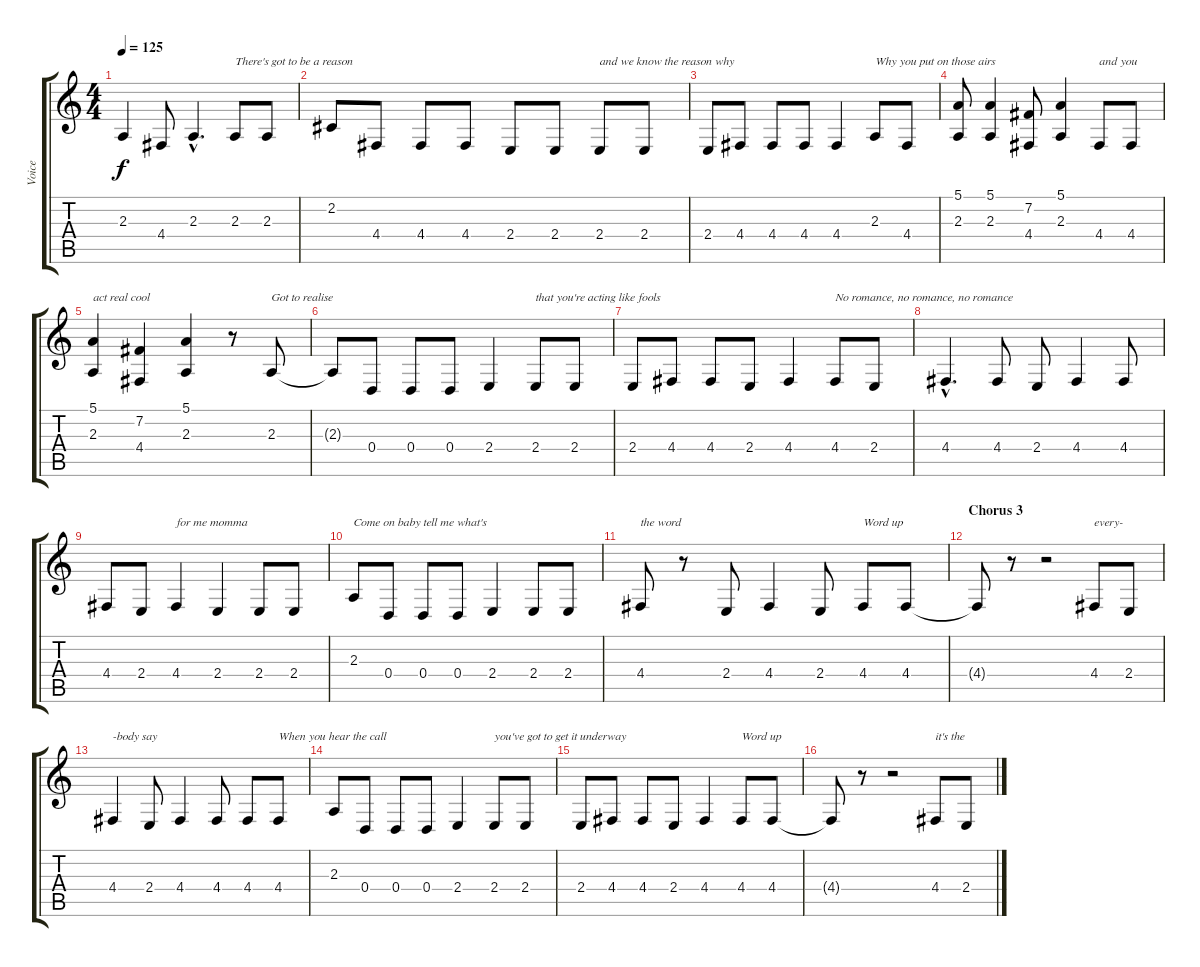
\track ("Voice" "Voice") {instrument lead2sawtooth}
\staff {score tabs}
\tuning (E4 B3 G3 D3 A2 D2) {hide}
\ts (4 4)
\tempo 125
\clef g2
\ks c
2.3.4{dy f} 4.4.8 2.3{hac}.4{d} 2.3.8{txt "There's got to be a reason"} 2.3.8 |
2.2.8 4.4.8 4.4.8 4.4.8 2.4.8 2.4.8 2.4.8{txt "and we know the reason why "} 2.4.8 |
2.4.8 4.4.8 4.4.8 4.4.8 4.4.4 2.3.8{txt "Why you put on those airs"} 4.4.8 |
(5.1 2.3).8 (5.1 2.3).4 (7.2 4.4).8 (5.1 2.3).4 4.4.8{txt "and you"} 4.4.8 |
(5.1 2.3).4{txt "act real cool "} (7.2 4.4).4 (5.1 2.3).4 r.8 2.3.8{txt "Got to realise"} |
2.3{t}.8 0.4.8 0.4.8 0.4.8 2.4.4 2.4.8{txt "that you're acting like fools "} 2.4.8 |
2.4.8 4.4.8 4.4.8 2.4.8 4.4.4 4.4.8{txt "No romance, no romance, no romance"} 2.4.8 |
4.4{hac}.4{d} 4.4.8 2.4.8 4.4.4 4.4.8 |
4.4.8 2.4.8 4.4.4{txt "for me momma"} 2.4.4 2.4.8 2.4.8 |
2.3.8{txt "Come on baby tell me what's "} 0.4.8 0.4.8 0.4.8 2.4.4 2.4.8 2.4.8 |
4.4.8{txt "the word "} r.8 2.4.8 4.4.4 2.4.8 4.4.8{txt "Word up"} 4.4.8 |
\section ("" "Chorus 3")
4.4{t}.8 r.8 r.2 4.4.8{txt "every-"} 2.4.8 |
4.4.4{txt "-body say "} 2.4.8 4.4.4 4.4.8 4.4.8 4.4.8{txt "When you hear the call "} |
2.3.8 0.4.8 0.4.8 0.4.8 2.4.4 2.4.8{txt "you've got to get it underway "} 2.4.8 |
2.4.8 4.4.8 4.4.8 2.4.8 4.4.4 4.4.8{txt "Word up "} 4.4.8 |
4.4{t}.8 r.8 r.2 4.4.8{txt "it's the "} 2.4.8
